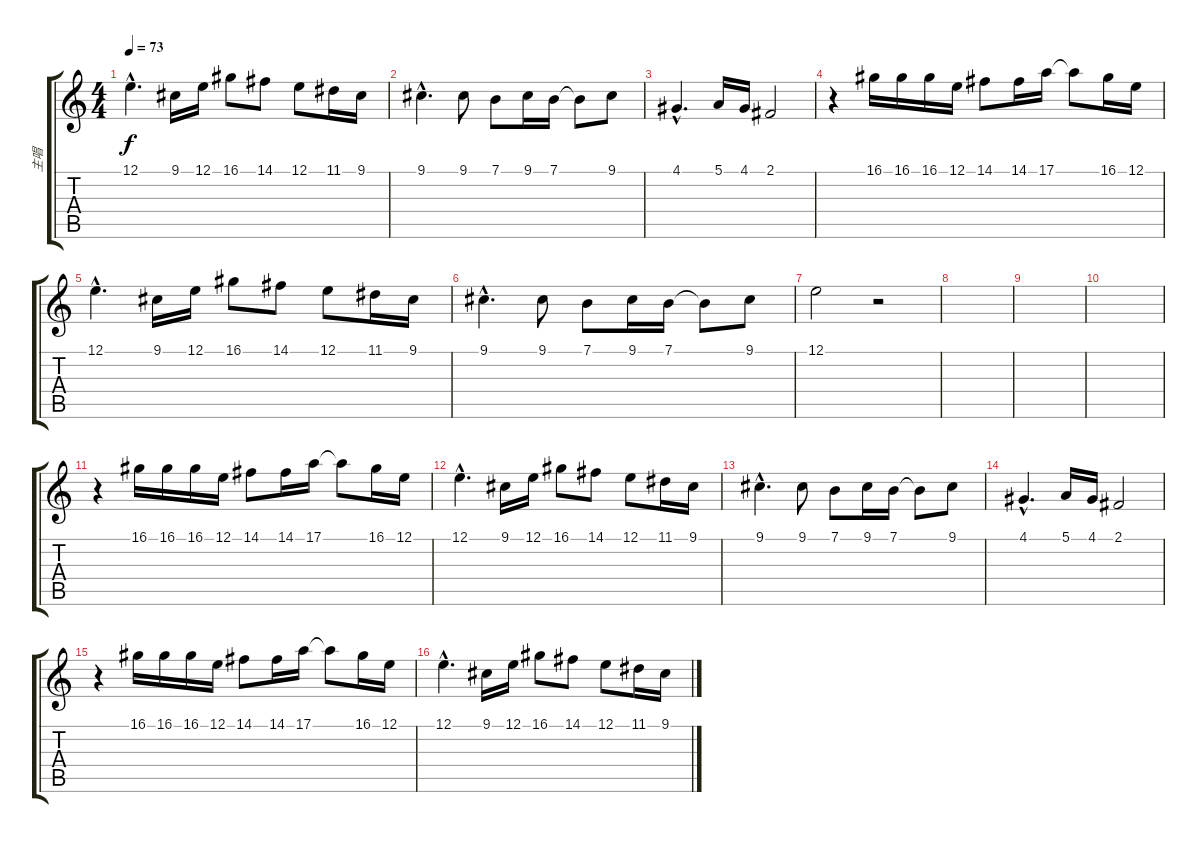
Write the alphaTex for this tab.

\track ("主唱" "主唱") {instrument voiceoohs}
\staff {score tabs}
\tuning (E4 B3 G3 D3 A2 E2) {hide}
\ts (4 4)
\tempo 73
\clef g2
\ks c
12.1{hac}.4{d dy f} 9.1.16 12.1.16 16.1.8 14.1.8 12.1.8 11.1.16 9.1.16 |
9.1{hac}.4{d} 9.1.8 7.1.8 9.1.16 7.1.16 7.1{t}.8 9.1.8 |
4.1{hac}.4{d} 5.1.16 4.1.16 2.1.2 |
r.4 16.1.16 16.1.16 16.1.16 12.1.16 14.1.8 14.1.16 17.1.16 17.1{t}.8 16.1.16 12.1.16 |
12.1{hac}.4{d} 9.1.16 12.1.16 16.1.8 14.1.8 12.1.8 11.1.16 9.1.16 |
9.1{hac}.4{d} 9.1.8 7.1.8 9.1.16 7.1.16 7.1{t}.8 9.1.8 |
12.1.2 r.2 |
|
|
|
r.4 16.1.16 16.1.16 16.1.16 12.1.16 14.1.8 14.1.16 17.1.16 17.1{t}.8 16.1.16 12.1.16 |
12.1{hac}.4{d} 9.1.16 12.1.16 16.1.8 14.1.8 12.1.8 11.1.16 9.1.16 |
9.1{hac}.4{d} 9.1.8 7.1.8 9.1.16 7.1.16 7.1{t}.8 9.1.8 |
4.1{hac}.4{d} 5.1.16 4.1.16 2.1.2 |
r.4 16.1.16 16.1.16 16.1.16 12.1.16 14.1.8 14.1.16 17.1.16 17.1{t}.8 16.1.16 12.1.16 |
12.1{hac}.4{d} 9.1.16 12.1.16 16.1.8 14.1.8 12.1.8 11.1.16 9.1.16
